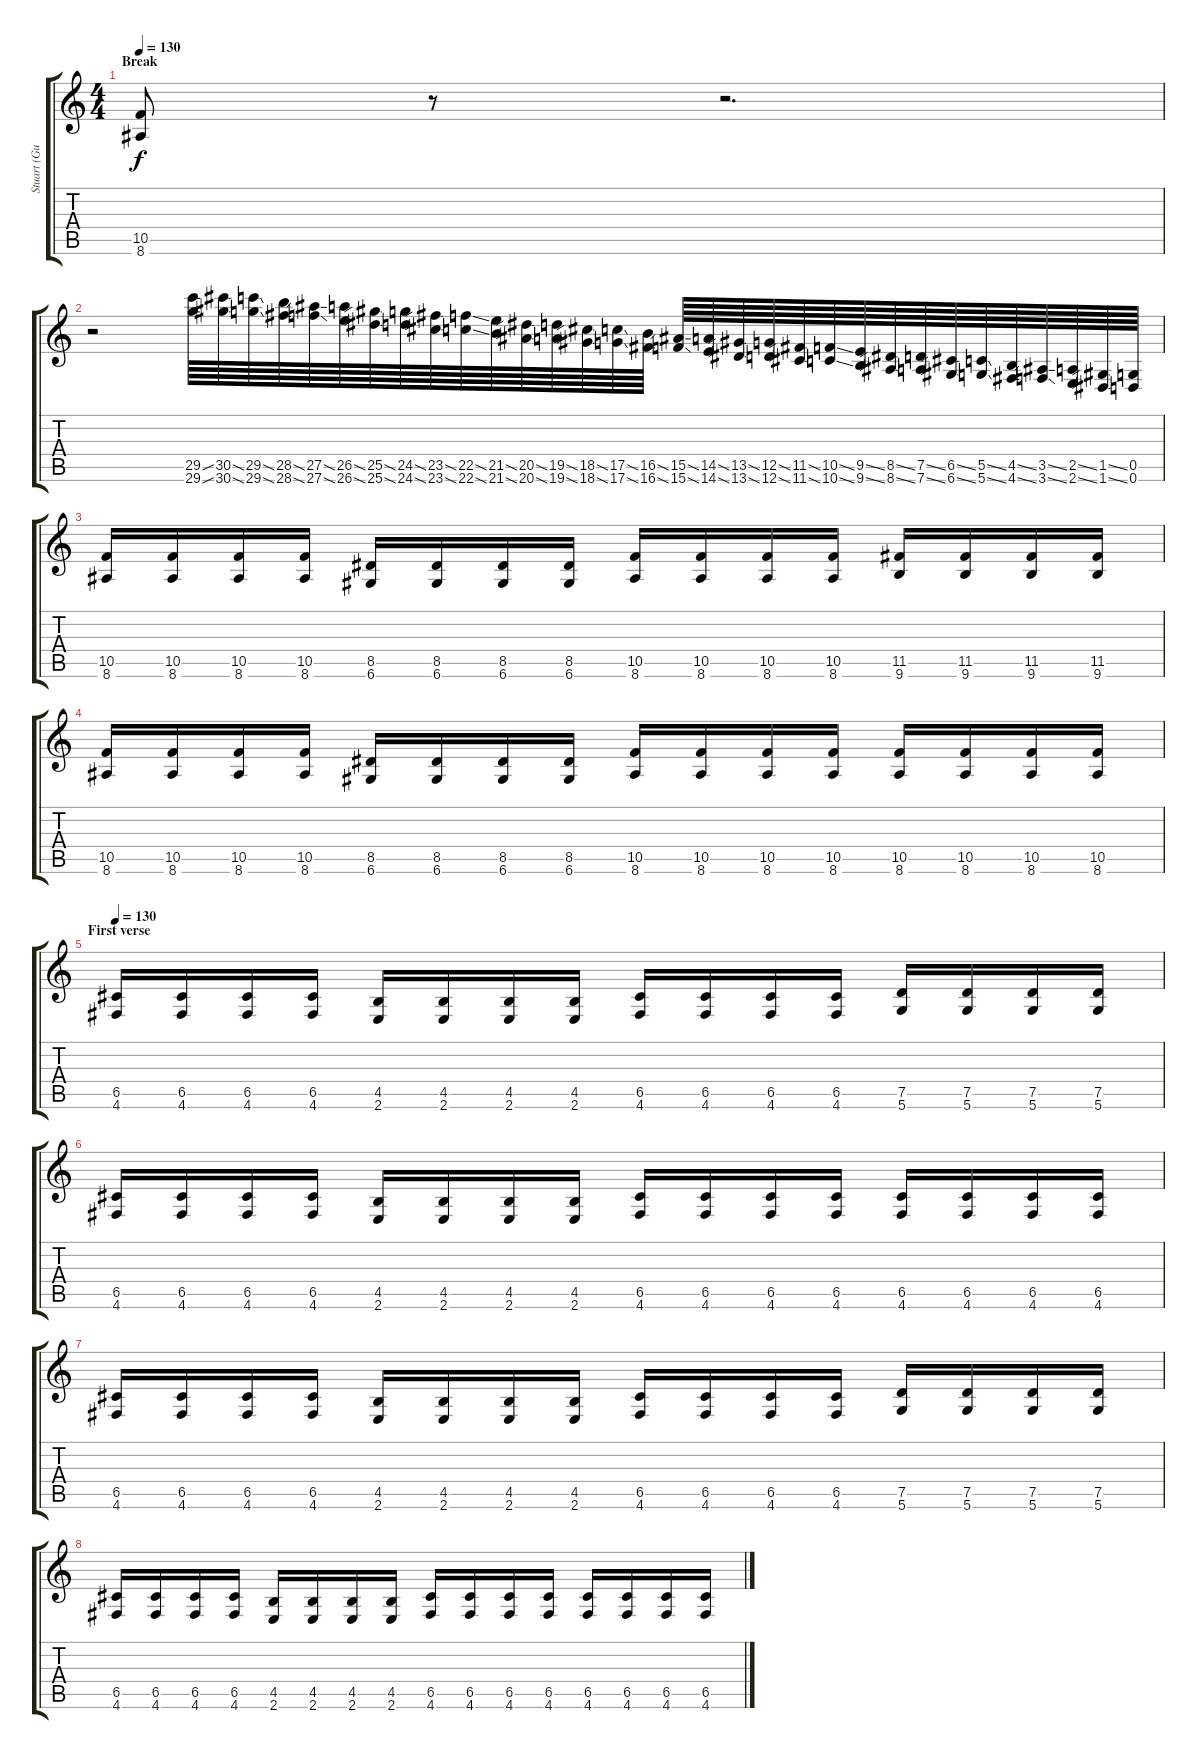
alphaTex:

\track ("Stuart (Guitar)" "Stuart (Gu") {instrument distortionguitar}
\staff {score tabs}
\tuning (D4 A3 F3 C3 G2 D2) {hide}
\ts (4 4)
\section ("" "Break")
\tempo 130
\clef g2
\ks c
(10.5 8.6).8{dy f} r.8 r.2{d} |
r.2 (29.5{ss} 29.6{ss}).64 (30.5{ss} 30.6{ss}).64 (29.5{ss} 29.6{ss}).64 (28.5{ss} 28.6{ss}).64 (27.5{ss} 27.6{ss}).64 (26.5{ss} 26.6{ss}).64 (25.5{ss} 25.6{ss}).64 (24.5{ss} 24.6{ss}).64 (23.5{ss} 23.6{ss}).64 (22.5{ss} 22.6{ss}).64 (21.5{ss} 21.6{ss}).64 (20.5{ss} 20.6{ss}).64 (19.5{ss} 19.6{ss}).64 (18.5{ss} 18.6{ss}).64 (17.5{ss} 17.6{ss}).64 (16.5{ss} 16.6{ss}).64 (15.5{ss} 15.6{ss}).64 (14.5{ss} 14.6{ss}).64 (13.5{ss} 13.6{ss}).64 (12.5{ss} 12.6{ss}).64 (11.5{ss} 11.6{ss}).64 (10.5{ss} 10.6{ss}).64 (9.5{ss} 9.6{ss}).64 (8.5{ss} 8.6{ss}).64 (7.5{ss} 7.6{ss}).64 (6.5{ss} 6.6{ss}).64 (5.5{ss} 5.6{ss}).64 (4.5{ss} 4.6{ss}).64 (3.5{ss} 3.6{ss}).64 (2.5{ss} 2.6{ss}).64 (1.5{ss} 1.6{ss}).64 (0.5 0.6).64 |
(10.5 8.6).16 (10.5 8.6).16 (10.5 8.6).16 (10.5 8.6).16 (8.5 6.6).16 (8.5 6.6).16 (8.5 6.6).16 (8.5 6.6).16 (10.5 8.6).16 (10.5 8.6).16 (10.5 8.6).16 (10.5 8.6).16 (11.5 9.6).16 (11.5 9.6).16 (11.5 9.6).16 (11.5 9.6).16 |
(10.5 8.6).16 (10.5 8.6).16 (10.5 8.6).16 (10.5 8.6).16 (8.5 6.6).16 (8.5 6.6).16 (8.5 6.6).16 (8.5 6.6).16 (10.5 8.6).16 (10.5 8.6).16 (10.5 8.6).16 (10.5 8.6).16 (10.5 8.6).16 (10.5 8.6).16 (10.5 8.6).16 (10.5 8.6).16 |
\section ("" "First verse")
\tempo 130
(6.5 4.6).16 (6.5 4.6).16 (6.5 4.6).16 (6.5 4.6).16 (4.5 2.6).16 (4.5 2.6).16 (4.5 2.6).16 (4.5 2.6).16 (6.5 4.6).16 (6.5 4.6).16 (6.5 4.6).16 (6.5 4.6).16 (7.5 5.6).16 (7.5 5.6).16 (7.5 5.6).16 (7.5 5.6).16 |
(6.5 4.6).16 (6.5 4.6).16 (6.5 4.6).16 (6.5 4.6).16 (4.5 2.6).16 (4.5 2.6).16 (4.5 2.6).16 (4.5 2.6).16 (6.5 4.6).16 (6.5 4.6).16 (6.5 4.6).16 (6.5 4.6).16 (6.5 4.6).16 (6.5 4.6).16 (6.5 4.6).16 (6.5 4.6).16 |
(6.5 4.6).16 (6.5 4.6).16 (6.5 4.6).16 (6.5 4.6).16 (4.5 2.6).16 (4.5 2.6).16 (4.5 2.6).16 (4.5 2.6).16 (6.5 4.6).16 (6.5 4.6).16 (6.5 4.6).16 (6.5 4.6).16 (7.5 5.6).16 (7.5 5.6).16 (7.5 5.6).16 (7.5 5.6).16 |
(6.5 4.6).16 (6.5 4.6).16 (6.5 4.6).16 (6.5 4.6).16 (4.5 2.6).16 (4.5 2.6).16 (4.5 2.6).16 (4.5 2.6).16 (6.5 4.6).16 (6.5 4.6).16 (6.5 4.6).16 (6.5 4.6).16 (6.5 4.6).16 (6.5 4.6).16 (6.5 4.6).16 (6.5 4.6).16
